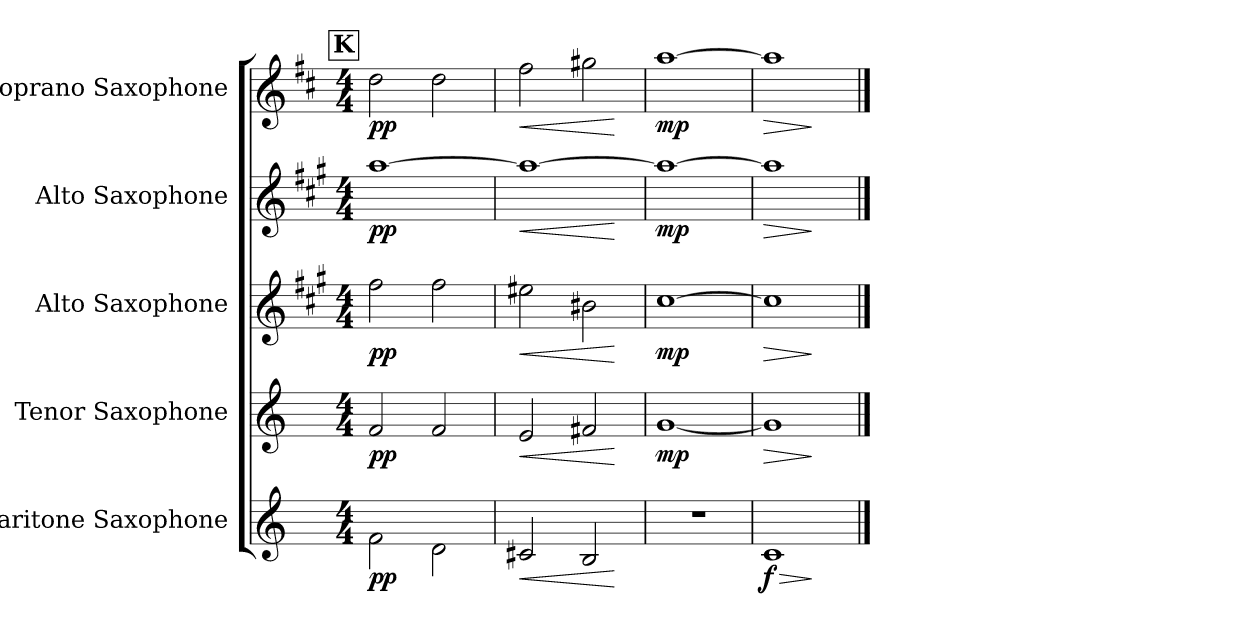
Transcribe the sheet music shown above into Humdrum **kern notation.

**kern	**dynam	**kern	**dynam	**kern	**dynam	**kern	**dynam	**kern	**dynam
*part5	*part5	*part4	*part4	*part3	*part3	*part2	*part2	*part1	*part1
*staff5	*staff5	*staff4	*staff4	*staff3	*staff3	*staff2	*staff2	*staff1	*staff1
*I"Baritone Saxophone	*	*I"Tenor Saxophone	*	*I"Alto Saxophone	*	*I"Alto Saxophone	*	*I"Soprano Saxophone	*
*I'Bar. Sax.	*	*I'T. Sax.	*	*I'A. Sax.	*	*I'A. Sax.	*	*I'S. Sax.	*
*clefG2	*	*clefG2	*	*clefG2	*	*clefG2	*	*clefG2	*
*ITrd12c21	*	*ITrd8c14	*	*ITrd5c9	*	*ITrd5c9	*	*ITrd1c2	*
*k[]	*	*k[]	*	*k[]	*	*k[]	*	*k[]	*
*M4/4	*	*M4/4	*	*M4/4	*	*M4/4	*	*M4/4	*
*MM40	*	*MM40	*	*MM40	*	*MM40	*	*MM40	*
!!LO:REH:place=s1:a:B:fs=14:t=K
=101	=101	=101	=101	=101	=101	=101	=101	=101	=101
!	!LO:DY:b	!	!LO:DY:b	!	!LO:DY:b	!	!LO:DY:b	!	!LO:DY:b
2F\	pp	2F/	pp	2a\	pp	[1cc	pp	2cc\	pp
2D\	.	2F/	.	2a\	.	.	.	2cc\	.
=102	=102	=102	=102	=102	=102	=102	=102	=102	=102
!	!LO:HP:b	!	!LO:HP:b	!	!LO:HP:b	!	!LO:HP:b	!	!LO:HP:b
2C#X/	<	2E/	<	2g#X\	<	1cc_	<	2ee\	<
2BB/	.	2F#X/	.	2d#X\	.	.	.	2ff#X\	.
.	[	.	[	.	[	.	[	.	[
=103	=103	=103	=103	=103	=103	=103	=103	=103	=103
!	!	!	!LO:DY:b	!	!LO:DY:b	!	!LO:DY:b	!	!LO:DY:b
1r	.	[1G	mp	[1e	mp	1cc_	mp	[1gg	mp
=104	=104	=104	=104	=104	=104	=104	=104	=104	=104
!	!LO:HP:b	!	!LO:HP:b	!	!LO:HP:b	!	!LO:HP:b	!	!LO:HP:b
!	!LO:DY:n=1:b	!	!	!	!	!	!	!	!
1C	> f	1G]	>	1e]	>	1cc]	>	1gg]	>
.	]	.	]	.	]	.	]	.	]
==	==	==	==	==	==	==	==	==	==
*-	*-	*-	*-	*-	*-	*-	*-	*-	*-
